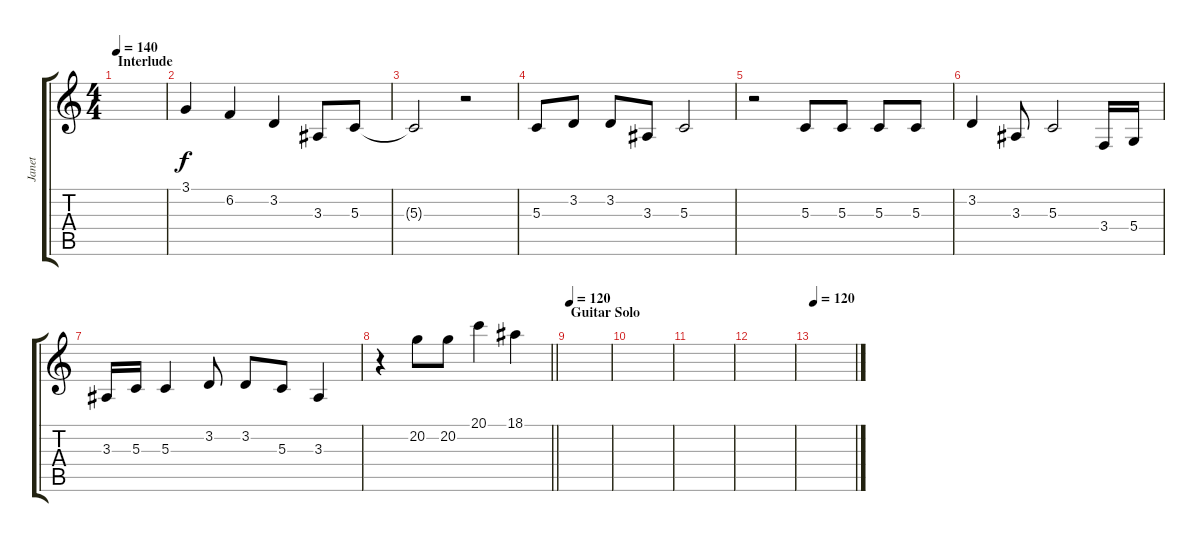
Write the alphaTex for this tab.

\track ("Janet" "Janet") {instrument synthvoice}
\staff {score tabs}
\tuning (E4 B3 G3 D3 A2 E2) {hide}
\ts (4 4)
\section ("" "Interlude")
\tempo 140
\clef g2
\ks c
|
3.1.4 6.2.4 3.2.4 3.3.8 5.3.8 |
5.3{t}.2 r.2 |
5.3.8 3.2.8 3.2.8 3.3.8 5.3.2 |
r.2 5.3.8 5.3.8 5.3.8 5.3.8 |
3.2.4 3.3.8 5.3.2 3.4.16 5.4.16 |
3.3.16 5.3.16 5.3.4 3.2.8 3.2.8 5.3.8 3.3.4 |
\barLineRight lightlight
r.4 20.2.8 20.2.8 20.1.4 18.1.4 |
\section ("" "Guitar Solo")
\tempo 120
|
|
|
|
\tempo 120
